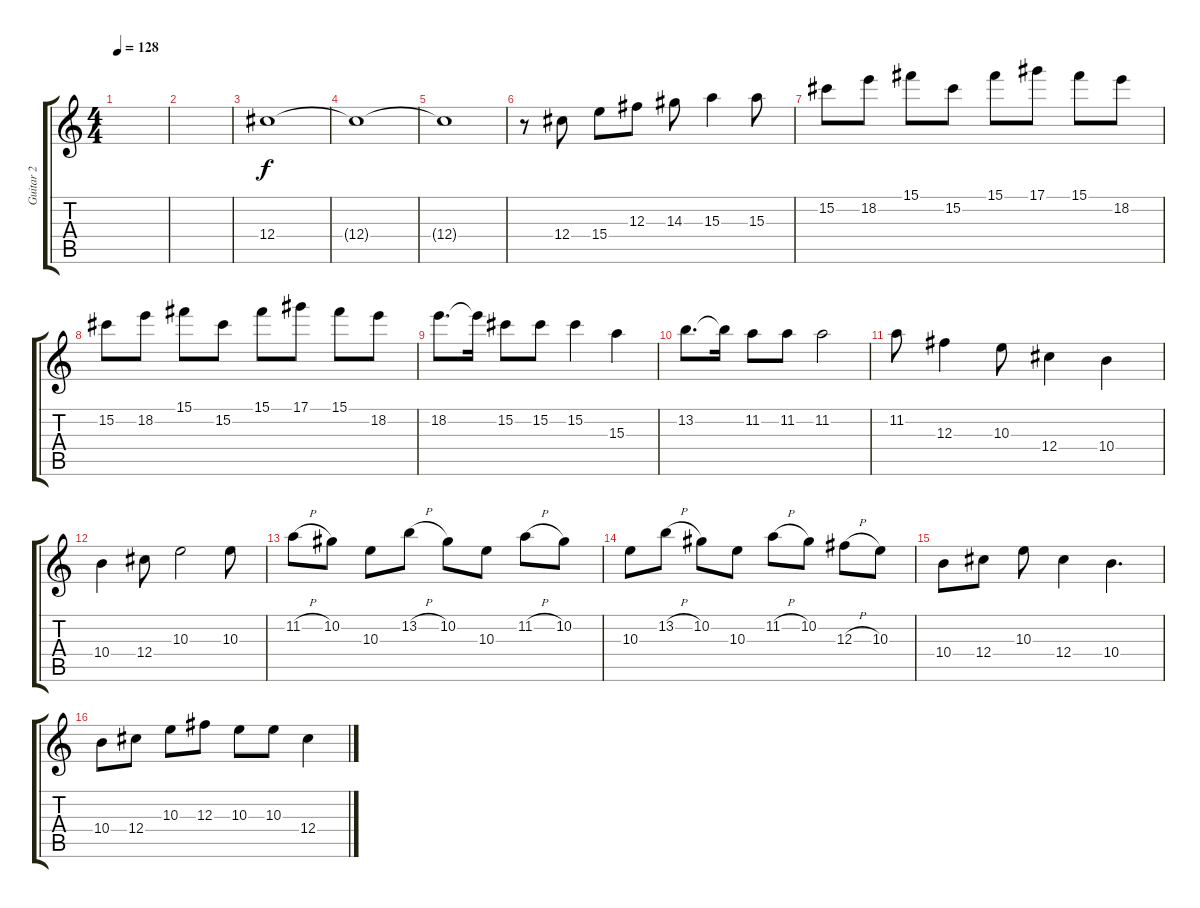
\track ("Guitar 2" "Guitar 2") {instrument distortionguitar}
\staff {score tabs}
\tuning (Eb4 Bb3 Gb3 Db3 Ab2 Db2) {hide}
\ts (4 4)
\tempo 128
\clef g2
\ks c
|
|
12.4.1 |
12.4{t}.1 |
12.4{t}.1 |
r.8 12.4.8 15.4.8 12.3.8 14.3.8 15.3.4 15.3.8 |
15.2.8 18.2.8 15.1.8 15.2.8 15.1.8 17.1.8 15.1.8 18.2.8 |
15.2.8 18.2.8 15.1.8 15.2.8 15.1.8 17.1.8 15.1.8 18.2.8 |
18.2.8{d} 18.2{t}.16 15.2.8 15.2.8 15.2.4 15.3.4 |
13.2.8{d} 13.2{t}.16 11.2.8 11.2.8 11.2.2 |
11.2.8{volume 7} 12.3.4 10.3.8 12.4.4 10.4.4 |
10.4.4 12.4.8 10.3.2 10.3.8 |
11.2{h}.8 10.2.8 10.3.8 13.2{h}.8 10.2.8 10.3.8 11.2{h}.8 10.2.8 |
10.3.8 13.2{h}.8 10.2.8 10.3.8 11.2{h}.8 10.2.8 12.3{h}.8 10.3.8 |
10.4.8{volume 0} 12.4.8 10.3.8 12.4.4 10.4.4{d} |
10.4.8 12.4.8 10.3.8 12.3.8 10.3.8 10.3.8 12.4.4
